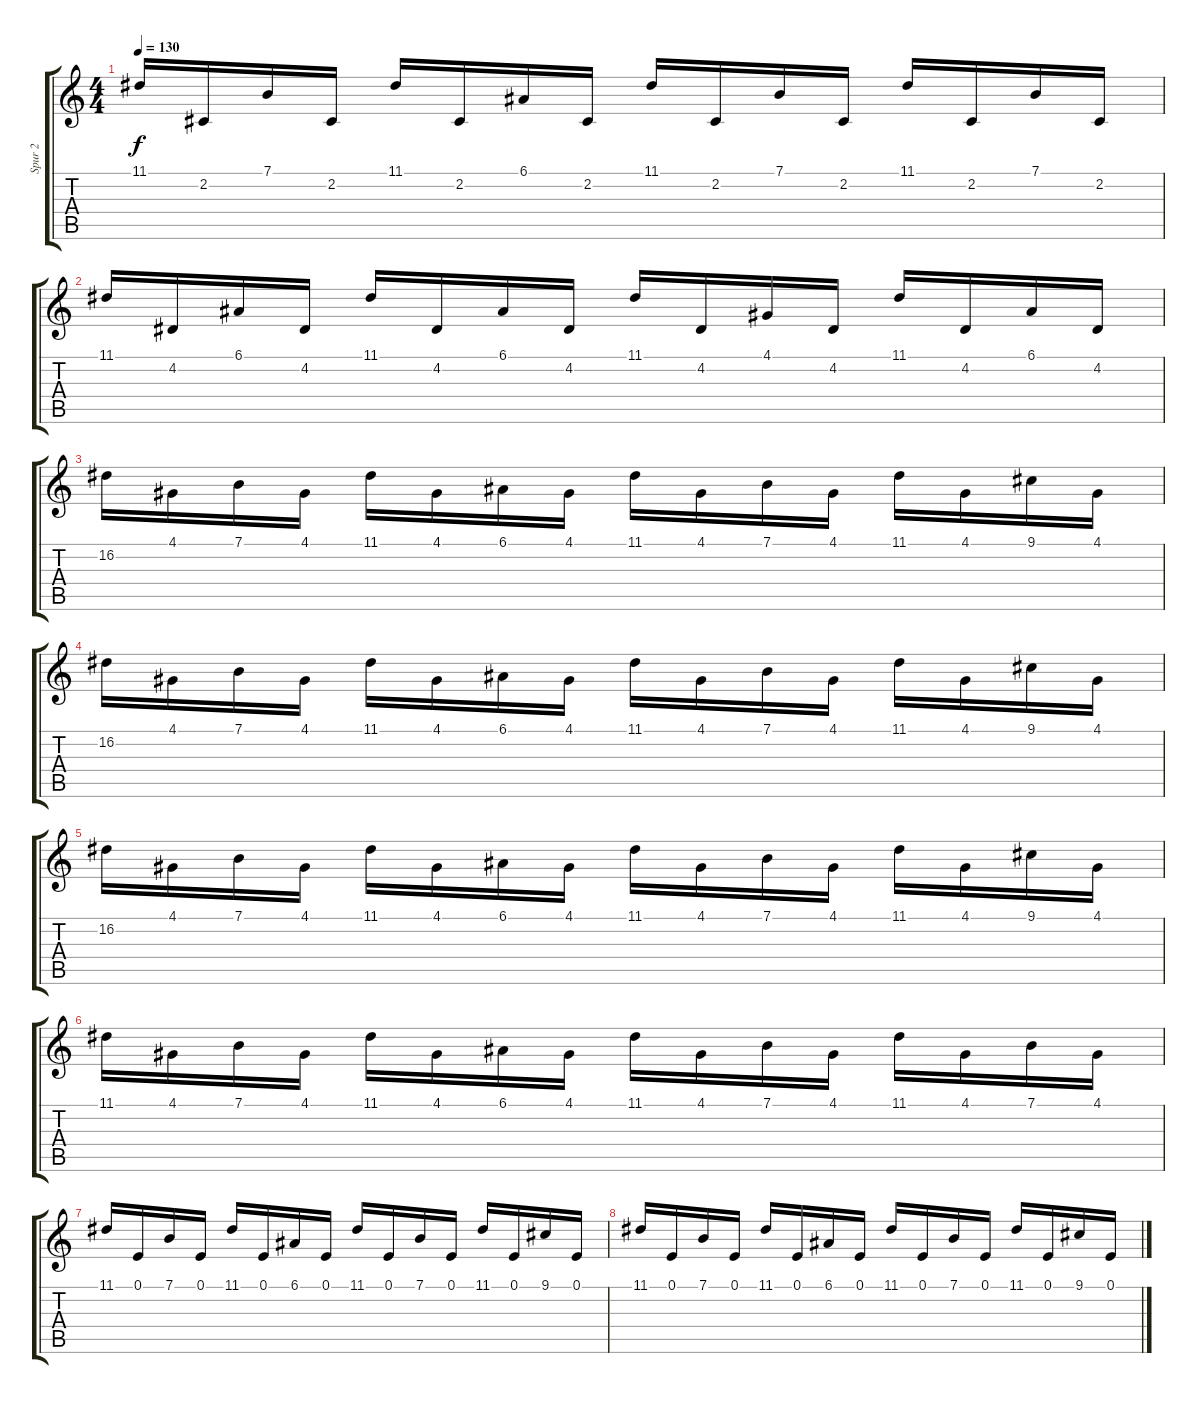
\track ("Spur 2" "Spur 2") {instrument harpsichord}
\staff {score tabs}
\tuning (E4 B3 G3 D3 A2 E2) {hide}
\ts (4 4)
\tempo 130
\clef g2
\ks c
11.1.16{dy f} 2.2.16 7.1.16 2.2.16 11.1.16 2.2.16 6.1.16 2.2.16 11.1.16 2.2.16 7.1.16 2.2.16 11.1.16 2.2.16 7.1.16 2.2.16 |
11.1.16 4.2.16 6.1.16 4.2.16 11.1.16 4.2.16 6.1.16 4.2.16 11.1.16 4.2.16 4.1.16 4.2.16 11.1.16 4.2.16 6.1.16 4.2.16 |
16.2.16 4.1.16 7.1.16 4.1.16 11.1.16 4.1.16 6.1.16 4.1.16 11.1.16 4.1.16 7.1.16 4.1.16 11.1.16 4.1.16 9.1.16 4.1.16 |
16.2.16 4.1.16 7.1.16 4.1.16 11.1.16 4.1.16 6.1.16 4.1.16 11.1.16 4.1.16 7.1.16 4.1.16 11.1.16 4.1.16 9.1.16 4.1.16 |
16.2.16 4.1.16 7.1.16 4.1.16 11.1.16 4.1.16 6.1.16 4.1.16 11.1.16 4.1.16 7.1.16 4.1.16 11.1.16 4.1.16 9.1.16 4.1.16 |
11.1.16 4.1.16 7.1.16 4.1.16 11.1.16 4.1.16 6.1.16 4.1.16 11.1.16 4.1.16 7.1.16 4.1.16 11.1.16 4.1.16 7.1.16 4.1.16 |
11.1.16 0.1.16 7.1.16 0.1.16 11.1.16 0.1.16 6.1.16 0.1.16 11.1.16 0.1.16 7.1.16 0.1.16 11.1.16 0.1.16 9.1.16 0.1.16 |
11.1.16 0.1.16 7.1.16 0.1.16 11.1.16 0.1.16 6.1.16 0.1.16 11.1.16 0.1.16 7.1.16 0.1.16 11.1.16 0.1.16 9.1.16 0.1.16
